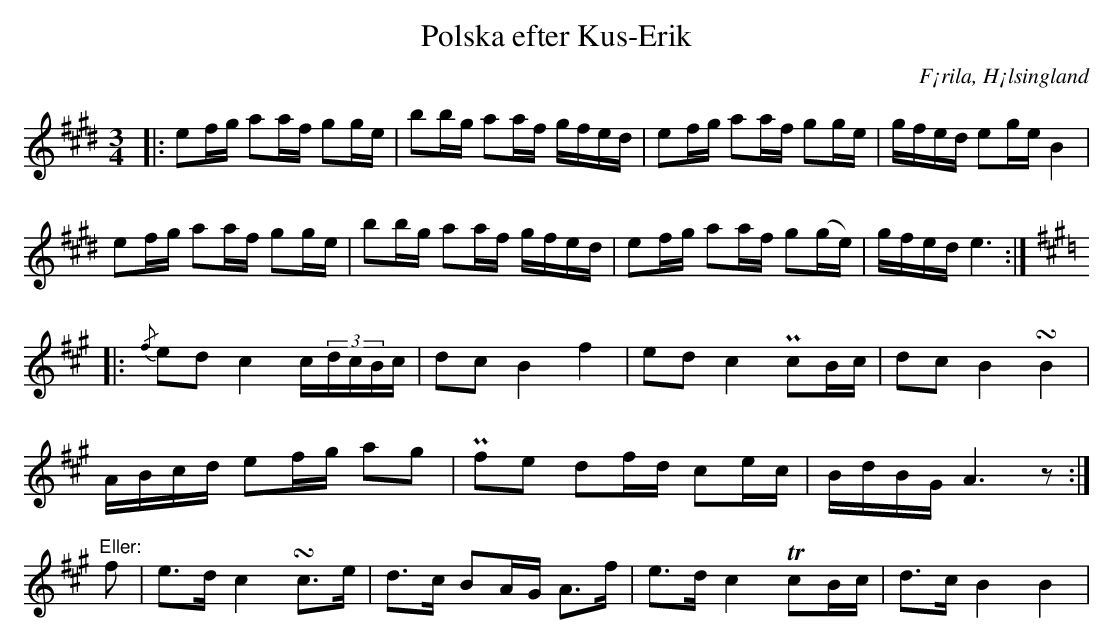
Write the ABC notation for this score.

X:1
T: Polska efter Kus-Erik
O: F¡rila, H¡lsingland
M: 3/4
L: 1/16
K: E
|: e2fg a2af g2ge | b2bg a2af gfed | e2fg a2af g2ge | gfed e2ge B4 |
   e2fg a2af g2ge | b2bg a2af gfed | e2fg a2af g2(ge) | gfed e6 :|
K: A
             |: {/f}e2d2 c4   c(3dcBc    | d2c2  B4   f4    | e2d2  c4 Pc2Bc  | d2c2  B4 !turn!B4 |
                ABcd     e2fg a2g2        | Pf2e2 d2fd c2ec  | BdBG  A6 z2    :|
"^Eller:" f2 |  e2>d2    c4   !turn!c2>e2 | d2>c2 B2AG A2>f2 | e2>d2 c4 Tc2Bc  | d2>c2 B4 B4       |
